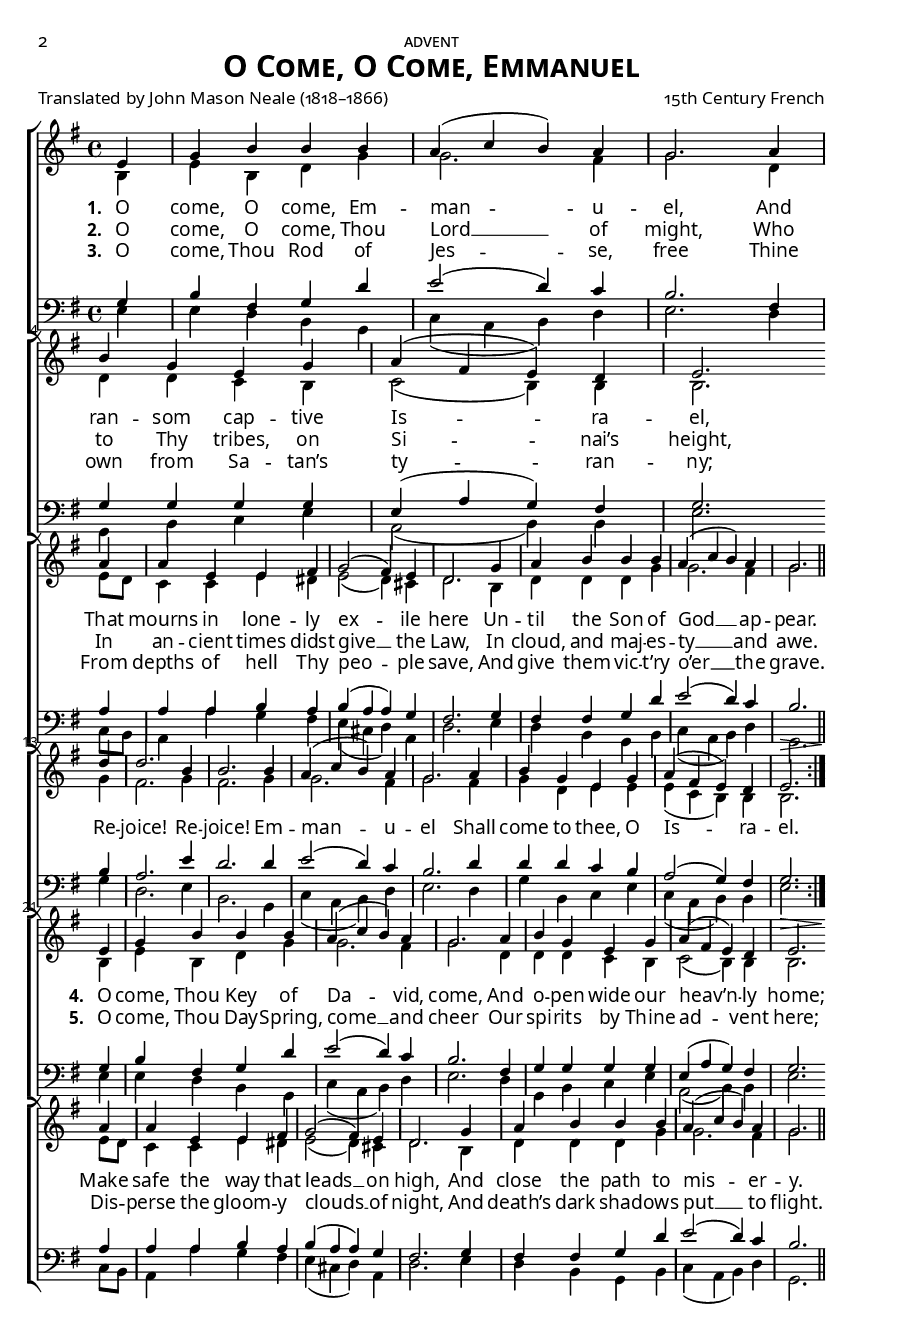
\version "2.14.2"
\include "util.ly"
\header {
  title = \markup{\override #'(font-name . "Garamond Premier Pro Semibold"){ \abs-fontsize #15 \smallCapsOldStyle"O Come, O Come, Emmanuel"}}
  poet = \markup\oldStyleNum"Translated by John Mason Neale (1818–1866)"
  composer = \markup\oldStyleNum"15th Century French"
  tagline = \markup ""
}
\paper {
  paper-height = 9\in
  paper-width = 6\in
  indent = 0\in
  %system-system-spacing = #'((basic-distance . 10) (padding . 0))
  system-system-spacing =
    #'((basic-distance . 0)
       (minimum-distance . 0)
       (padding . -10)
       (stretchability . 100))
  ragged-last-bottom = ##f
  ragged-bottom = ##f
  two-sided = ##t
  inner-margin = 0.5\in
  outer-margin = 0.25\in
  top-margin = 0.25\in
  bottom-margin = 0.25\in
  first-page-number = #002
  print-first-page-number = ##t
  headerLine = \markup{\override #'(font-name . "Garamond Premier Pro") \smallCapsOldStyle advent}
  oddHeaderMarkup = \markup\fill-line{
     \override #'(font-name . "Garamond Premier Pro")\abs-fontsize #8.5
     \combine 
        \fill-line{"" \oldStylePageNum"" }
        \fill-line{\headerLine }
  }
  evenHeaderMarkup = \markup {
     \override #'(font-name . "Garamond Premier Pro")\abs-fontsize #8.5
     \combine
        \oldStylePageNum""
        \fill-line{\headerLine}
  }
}
#(set-global-staff-size 15) \paper{ #(define fonts (make-pango-font-tree "GoudyOlSt BT" "Garamond Premier Pro" "Garamond Premier Pro" (/ 15 20))) }
global = {
  \key g \major
  \time 4/4
  \autoBeamOff
  \override DynamicLineSpanner #'staff-padding = #0.0
  \override DynamicLineSpanner #'Y-extent = #'(-1 . 1)
}

sopMusic = \relative c' {
  \repeat volta 2{
    \partial 4 e4 |
    g b b b |
    a( c b) a |
    g2. a4 |
    b g e g |
    
    a( fis e) d |
    e2. \bar""\break a4 |
    a e e fis |
    g2( fis4) e |
    
    d2. g4 |
    a b b b |
    a( c b) a |
    \partial 2. g2. \bar "||" \break
    
    \partial 4 d'4 |
    d2. b4 |
    b2. b4 |
    a( c b) a |
    g2. a4 |
    b g e g |
    a( fis e) d |
    \partial 2. <<e2. {s2^\> s8. s16\!}>> \break
  }
  
  
  
  \partial 4 e4 |
  g b b b |
  a( c b) a |
  g2. a4 |
  b g e g |
  
  a( fis e) d |
  e2. \bar""\break a4 |
  a e e fis |
  g2( fis4) e |
  
  d2. g4 |
  a b b b |
  a( c b) a |
  \partial 2. g2. \bar "||" \break
}
sopWords = \lyricmode {
  
}

altoMusic = \relative c' {
  b4 |
  e b d g |
  g2. fis4 |
  g2. d4 |
  d d c b |
  
  c2(  b4) b |
  b2. e8[ d] |
  c4 c e dis |
  e2( d4) cis |
  
  d2. b4 |
  d d d g |
  g2. fis4 |
  g2. |
  
  g4 |
  fis2. g4 |
  fis2. g4 |
  g2. fis4 |
  g2. fis4 |
  g d e e |
  e( c b) b |
  b2.
  
  
  
  
  b4 |
  e b d g |
  g2. fis4 |
  g2. d4 |
  d d c b |
  
  c2(  b4) b |
  b2. e8[ d] |
  c4 c e dis |
  e2( d4) cis |
  
  d2. b4 |
  d d d g |
  g2. fis4 |
  g2. |
}
altoWords = \lyricmode {
  \dropLyricsVII
  \set stanza = #"1. "
  O come, O come, Em -- man -- u -- el,  And ran -- som cap -- tive Is -- ra -- el,
  That mourns in lone -- ly ex -- ile here  Un -- til the Son of God __ ap -- pear.
  Re -- joice! Re -- joice! Em -- man -- u -- el Shall come to thee, O Is -- ra -- el.
  
  
  \set stanza = #"4. "
  O come, Thou Key of Da -- vid, come, And o -- pen wide our heav’n -- ly home;
  Make safe the way that leads __ on high, And close the path to mis -- er -- y.
}
altoWordsII = \lyricmode {
  \dropLyricsVII
%\markup\italic
  \set stanza = #"2. "
  O come, O come, Thou Lord __ of might, Who to Thy tribes, on Si -- nai’s height,
  In an -- cient times didst give __ the Law, In cloud, and maj -- es -- ty __ and awe.
  
  \repeat unfold 16 \skip1
  \set stanza = #"5. "
  O come, Thou Day -- Spring, come __ and cheer Our spi -- rits by Thine ad -- vent here;
  Dis -- perse the gloom -- y clouds __ of night, And death’s dark shad -- ows put __ to flight.
  
}
altoWordsIII = \lyricmode {
  \dropLyricsVII
  \set stanza = #"3. "
  O come, Thou Rod of Jes -- se, free Thine own from Sa -- tan’s ty -- ran -- ny;
  From depths of hell Thy peo -- ple save, And give them vic -- t’ry o’er __ the grave.
}
altoWordsIV = \lyricmode {
}
altoWordsV = \lyricmode {
}
altoWordsVI = \lyricmode {
  %\set stanza = #"6. "
}
tenorMusic = \relative c' {
  g4 |
  b fis g d' |
  e2( d4) c |
  b2. fis4 |
  g g g g |
  
  e( a g) fis |
  g2. a4 |
  a a b a |
  b( a a) g |
  
  fis2. g4 |
  fis fis g d' |
  e2( d4) c |
  b2. |
  
  b4 |
  a2. e'4 |
  d2. d4 |
  e2( d4) c |
  b2. d4 |
  d d c b |
  a2( g4) fis |
  <<g2. {s2_\> s8. s16\!}>>
  
  
  
  
  g4 |
  b fis g d' |
  e2( d4) c |
  b2. fis4 |
  g g g g |
  
  e( a g) fis |
  g2. a4 |
  a a b a |
  b( a a) g |
  
  fis2. g4 |
  fis fis g d' |
  e2( d4) c |
  b2. |
}
tenorWords = \lyricmode {

}

bassMusic = \relative c {
  e4 |
  e d b g |
  c( a b) d |
  e2. d4 |
  g, b c e |
  
  a,2( b4) b |
  e2. c8[ b] |
  a4 a' g fis |
  e( cis d) a |
  
  d2. e4 |
  d b g b |
  c( a b) d |
  g,2. |
  
  g'4 |
  d2. e4 |
  b2. g4 |
  c( a b) d |
  e2. d4 |
  g b, c e |
  c( a b) b |
  e2.
  
  
  
  
  e4 |
  e d b g |
  c( a b) d |
  e2. d4 |
  g, b c e |
  
  a,2( b4) b |
  e2. c8[ b] |
  a4 a' g fis |
  e( cis d) a |
  
  d2. e4 |
  d b g b |
  c( a b) d |
  g,2. |
}
bassWords = \lyricmode {

}

\score {
  <<
   \new ChoirStaff <<
%    \new Lyrics = sopranos \with { \override VerticalAxisGroup #'nonstaff-relatedstaff-spacing = #'((basic-distance . 1)) }
    \new Staff = women <<
      \new Voice = "sopranos" { \voiceOne << \global \sopMusic >> }
      \new Voice = "altos" { \voiceTwo << \global \altoMusic >> }
    >>
    \new Lyrics \with { alignAboveContext = #"women" \override VerticalAxisGroup #'nonstaff-relatedstaff-spacing = #'((basic-distance . 1))} \lyricsto "sopranos" \sopWords
    \new Lyrics = "altosVI"  \with { alignBelowContext = #"women" \override VerticalAxisGroup #'nonstaff-relatedstaff-spacing = #'((basic-distance . 1)) } \lyricsto "sopranos" \altoWordsVI
    \new Lyrics = "altosV"  \with { alignBelowContext = #"women" \override VerticalAxisGroup #'nonstaff-relatedstaff-spacing = #'((basic-distance . 1)) } \lyricsto "sopranos" \altoWordsV
    \new Lyrics = "altosIV"  \with { alignBelowContext = #"women" \override VerticalAxisGroup #'nonstaff-relatedstaff-spacing = #'((basic-distance . 1)) } \lyricsto "sopranos" \altoWordsIV
    \new Lyrics = "altosIII"  \with { alignBelowContext = #"women" \override VerticalAxisGroup #'nonstaff-relatedstaff-spacing = #'((basic-distance . 1)) } \lyricsto "sopranos" \altoWordsIII
    \new Lyrics = "altosII"  \with { alignBelowContext = #"women" \override VerticalAxisGroup #'nonstaff-relatedstaff-spacing = #'((basic-distance . 1)) } \lyricsto "sopranos" \altoWordsII
    \new Lyrics = "altos"  \with { alignBelowContext = #"women" \override VerticalAxisGroup #'nonstaff-relatedstaff-spacing = #'((basic-distance . 1)) } \lyricsto "sopranos" \altoWords
   \new Staff = men <<
      \clef bass
      \new Voice = "tenors" { \voiceOne << \global \tenorMusic >> }
      \new Voice = "basses" { \voiceTwo << \global \bassMusic >> }
    >>
    \new Lyrics \with { alignAboveContext = #"men" \override VerticalAxisGroup #'nonstaff-relatedstaff-spacing = #'((basic-distance . 1)) } \lyricsto "tenors" \tenorWords
    \new Lyrics \with { alignBelowContext = #"men" \override VerticalAxisGroup #'nonstaff-relatedstaff-spacing = #'((basic-distance . 1)) } \lyricsto "basses" \bassWords
  >>
%    \new PianoStaff << \new Staff { \new Voice { \pianoRH } } \new Staff { \clef "bass" \pianoLH } >>
  >>
  \midi {
    \tempo 4 = 90
    \set Staff.midiInstrument = "flute"
  }
  \layout {
    \context {
      \Score
      %\override SpacingSpanner #'base-shortest-duration = #(ly:make-moment 1 8)
      %\override SpacingSpanner #'common-shortest-duration = #(ly:make-moment 1 4)
    }
    \context {
      % Remove all empty staves
      % \Staff \RemoveEmptyStaves \override VerticalAxisGroup #'remove-first = ##t
    }
    \context {
      \Lyrics
      \override LyricText #'X-offset = #center-on-word
    }
  }
}
